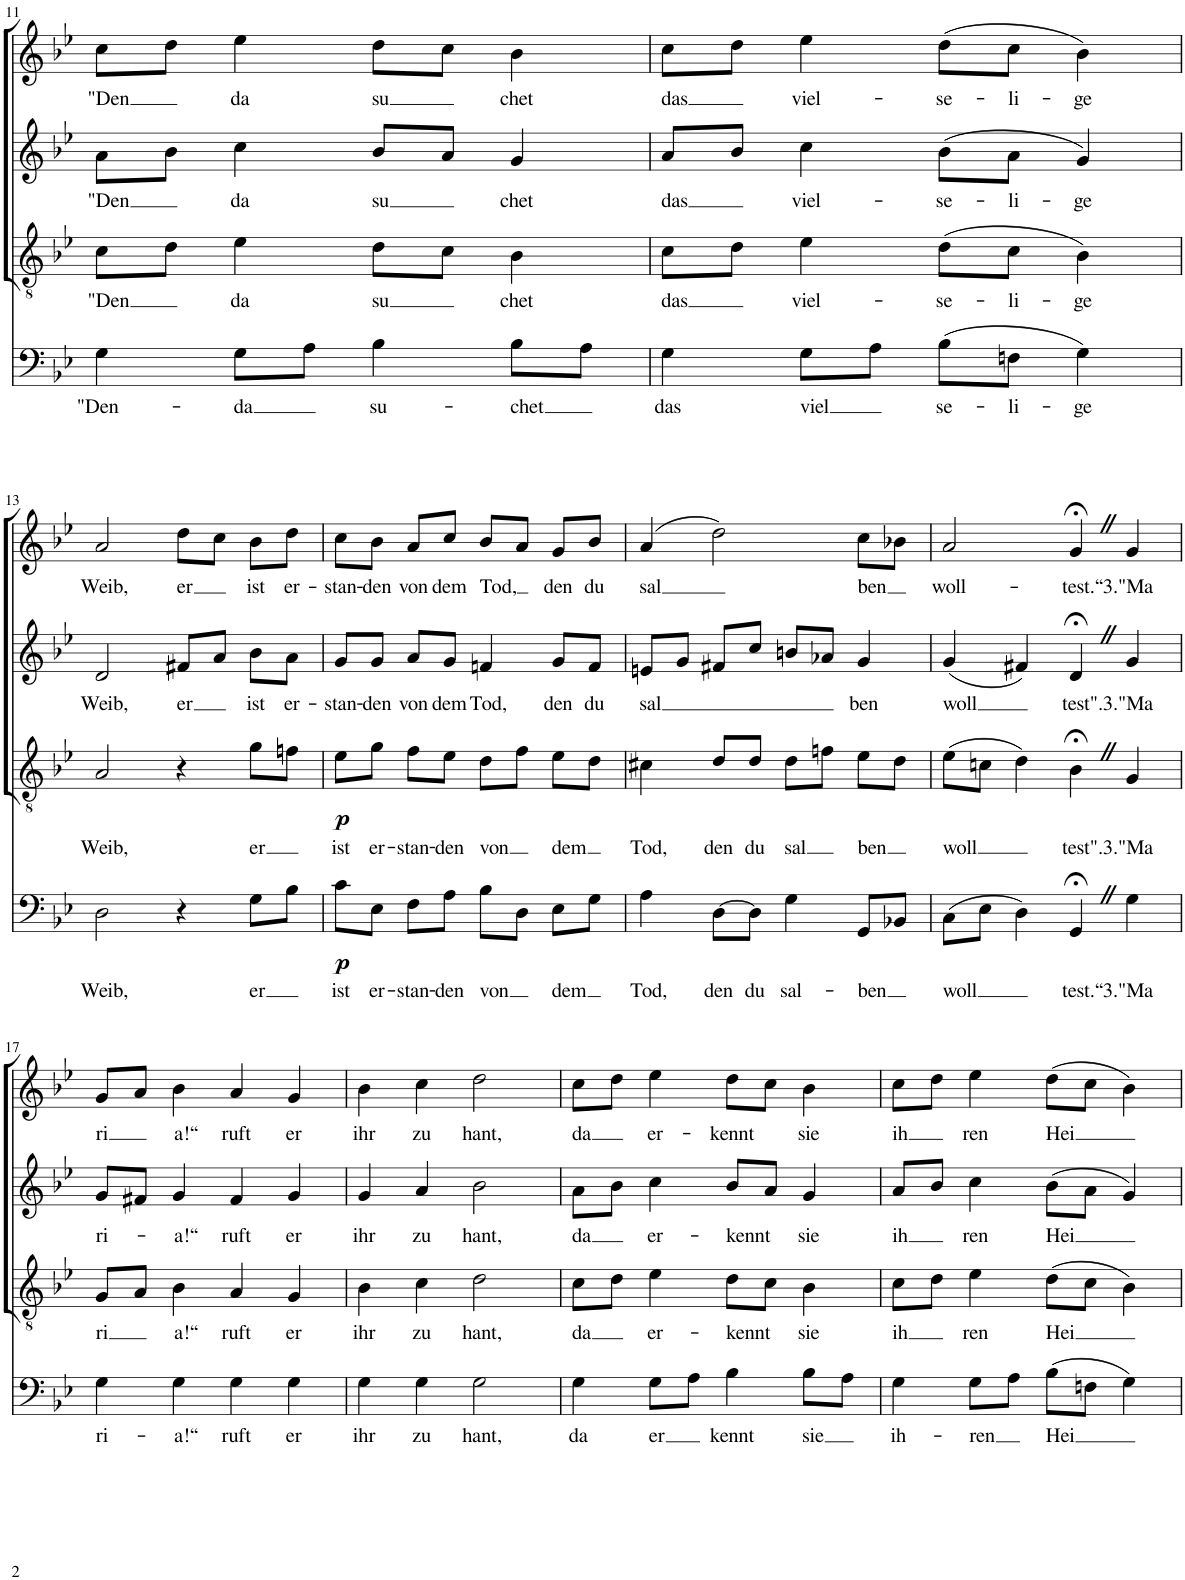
**kern	**text	**dynam	**kern	**text	**dynam	**kern	**text	**kern	**text
*part4	*part4	*part4	*part3	*part3	*part3	*part2	*part2	*part1	*part1
*staff4	*staff4	*staff4	*staff3	*staff3	*staff3	*staff2	*staff2	*staff1	*staff1
*I"Bass	*	*	*I"Tenor	*	*	*I"Alto	*	*I"Soprano	*
!!LO:PB:g=z
*clefF4	*	*	*clefGv2	*	*	*clefG2	*	*clefG2	*
*Trd7c12	*	*	*	*	*	*	*	*	*
*k[b-e-]	*	*	*k[b-e-]	*	*	*k[b-e-]	*	*k[b-e-]	*
*g:	*	*	*g:	*	*	*g:	*	*g:	*
*M4/4	*	*	*M4/4	*	*	*M4/4	*	*M4/4	*
*met(c)	*	*	*met(c)	*	*	*met(c)	*	*met(c)	*
=11	=11	=11	=11	=11	=11	=11	=11	=11	=11
!	!LO:LY:b	!	!	!LO:LY:b	!	!	!LO:LY:b	!	!LO:LY:b
*^	*	*	*^	*	*	*	*	*^	*
4G\	4ryy	"Den-	.	8c\L	8ryy	-"Den	.	8a\L	-"Den	8cc\L	8ryy	-"Den
.	.	.	.	8d\J	8ryy	.	.	8b-\J	.	8dd\J	8ryy	.
!	!	!LO:LY:b	!	!	!	!LO:LY:b	!	!	!LO:LY:b	!	!	!LO:LY:b
8G\L	8ryy	-da	.	4e-\	4ryy	da	.	4cc\	da	4ee-\	4ryy	da
8A\J	8ryy	.	.	.	.	.	.	.	.	.	.	.
!	!	!LO:LY:b	!	!	!	!LO:LY:b	!	!	!LO:LY:b	!	!	!LO:LY:b
4B-\	2ryy	su-	.	8d\L	2ryy	-su	.	8b-/L	-su	8dd\L	2ryy	-su
.	.	.	.	8c\J	.	.	.	8a/J	.	8cc\J	.	.
!	!	!LO:LY:b	!	!	!	!LO:LY:b	!	!	!LO:LY:b	!	!	!LO:LY:b
8B-\L	.	-chet	.	4B-\	.	chet	.	4g/	chet	4b-\	.	chet
8A\J	.	.	.	.	.	.	.	.	.	.	.	.
=12	=12	=12	=12	=12	=12	=12	=12	=12	=12	=12	=12	=12
!	!	!LO:LY:b	!	!	!	!LO:LY:b	!	!	!LO:LY:b	!	!	!LO:LY:b
4G\	2ryy	das	.	8c\L	2ryy	das	.	8a/L	das	8cc\L	2ryy	das
.	.	.	.	8d\J	.	.	.	8b-/J	.	8dd\J	.	.
!	!	!LO:LY:b	!	!	!	!LO:LY:b	!	!	!LO:LY:b	!	!	!LO:LY:b
8G\L	.	-viel	.	4e-\	.	viel-	.	4cc\	viel-	4ee-\	.	viel-
8A\J	.	.	.	.	.	.	.	.	.	.	.	.
!	!	!LO:LY:b	!	!	!	!LO:LY:b	!	!	!LO:LY:b	!	!	!LO:LY:b
(8B-\L	8ryy	se-	.	(8d\L	8ryy	-se-	.	(8b-\L	-se-	(8dd\L	8ryy	-se-
!	!	!LO:LY:b	!	!	!	!LO:LY:b	!	!	!LO:LY:b	!	!	!LO:LY:b
8Fn\J	8ryy	-li-	.	8c\J	8ryy	-li-	.	8a\J	-li-	8cc\J	8ryy	-li-
!	!	!LO:LY:b	!	!	!	!LO:LY:b	!	!	!LO:LY:b	!	!	!LO:LY:b
4G\)	4ryy	-ge	.	4B-\)	4ryy	-ge	.	4g/)	-ge	4b-\)	4ryy	-ge
!!LO:LB:g=z	!!
=13	=13	=13	=13	=13	=13	=13	=13	=13	=13	=13	=13	=13
!	!	!LO:LY:b	!	!	!	!LO:LY:b	!	!	!LO:LY:b	!	!	!LO:LY:b
*v	*v	*	*	*	*	*	*	*	*	*	*	*
*	*	*	*v	*v	*	*	*	*	*	*	*
2D\	Weib,	.	2A/	Weib,	.	2d/	Weib,	2a/	1ryy	Weib,
!	!	!	!	!	!	!	!LO:LY:b	!	!	!LO:LY:b
4r	.	.	4r	.	.	8f#X/L	er	8dd\L	.	er
.	.	.	.	.	.	8a/J	.	8cc\J	.	.
!	!LO:LY:b	!	!	!LO:LY:b	!	!	!LO:LY:b	!	!	!LO:LY:b
8G\L	er	.	8g\L	er	.	8b-\L	ist	8b-\L	.	ist
!	!	!	!	!	!	!	!LO:LY:b	!	!	!LO:LY:b
8B-\J	.	.	8fn\J	.	.	8a\J	er-	8dd\J	.	er-
=14	=14	=14	=14	=14	=14	=14	=14	=14	=14	=14
!	!LO:LY:b	!LO:DY:b	!	!LO:LY:b	!LO:DY:b	!	!LO:LY:b	!	!	!LO:LY:b
*^	*	*	*^	*	*	*	*	*	*	*
8c\L	2ryy	ist	p	8e-\L	2ryy	ist	p	8g/L	-stan-	8cc\L	1ryy	-stan-
!	!	!LO:LY:b	!	!	!	!LO:LY:b	!	!	!LO:LY:b	!	!	!LO:LY:b
8E-\J	.	er-	.	8g\J	.	er-	.	8g/J	-den	8b-\J	.	-den
!	!	!LO:LY:b	!	!	!	!LO:LY:b	!	!	!LO:LY:b	!	!	!LO:LY:b
8F\L	.	-stan-	.	8f\L	.	-stan-	.	8a/L	von	8a/L	.	von
!	!	!LO:LY:b	!	!	!	!LO:LY:b	!	!	!LO:LY:b	!	!	!LO:LY:b
8A\J	.	-den	.	8e-\J	.	-den	.	8g/J	dem	8cc/J	.	dem
!	!	!LO:LY:b	!	!	!	!LO:LY:b	!	!	!LO:LY:b	!	!	!LO:LY:b
8B-\L	8ryy	von	.	8d\L	8ryy	von	.	4fn/	Tod,	8b-/L	.	-Tod,
8D\J	8ryy	.	.	8f\J	8ryy	.	.	.	.	8a/J	.	.
!	!	!LO:LY:b	!	!	!	!LO:LY:b	!	!	!LO:LY:b	!	!	!LO:LY:b
8E-\L	8ryy	dem	.	8e-\L	8ryy	dem	.	8g/L	den	8g/L	.	den
!	!	!	!	!	!	!	!	!	!LO:LY:b	!	!	!LO:LY:b
8G\J	8ryy	.	.	8d\J	8ryy	.	.	8f/J	du	8b-/J	.	du
=15	=15	=15	=15	=15	=15	=15	=15	=15	=15	=15	=15	=15
!	!	!LO:LY:b	!	!	!	!LO:LY:b	!	!	!LO:LY:b	!	!	!LO:LY:b
*v	*v	*	*	*	*	*	*	*^	*	*	*	*
4A\	Tod,	.	4c#X\	4ryy	Tod,	.	8en/L	8ryy	-sal	(4a/	8ryy	-sal
.	.	.	.	.	.	.	8g/J	8ryy	.	.	8ryy	.
!	!LO:LY:b	!	!	!	!LO:LY:b	!	!	!	!	!	!	!
[8D\L	den	.	8d/L	8ryy	den	.	8f#X/L	8ryy	.	2dd\)	2ryy	.
!	!LO:LY:b	!	!	!	!LO:LY:b	!	!	!	!	!	!	!
8D\J]	du	.	8d/J	8ryy	du	.	8cc/J	8ryy	.	.	.	.
!	!LO:LY:b	!	!	!	!LO:LY:b	!	!	!	!	!	!	!
4G\	sal-	.	8d\L	2ryy	-sal	.	8bn/L	8ryy	.	.	.	.
.	.	.	8fn\J	.	.	.	8a-X/J	8ryy	.	.	.	.
!	!LO:LY:b	!	!	!	!LO:LY:b	!	!	!	!LO:LY:b	!	!	!LO:LY:b
8GG/L	-ben	.	8e-\L	.	ben	.	4g/	4ryy	ben	8cc\L	4ryy	ben
8BB-X/J	.	.	8d\J	.	.	.	.	.	.	8b-X\J	.	.
*	*	*	*v	*v	*	*	*	*	*	*	*	*
*	*	*	*	*	*	*v	*v	*	*	*	*
=16	=16	=16	=16	=16	=16	=16	=16	=16	=16	=16
!	!LO:LY:b	!	!	!LO:LY:b	!	!	!LO:LY:b	!	!	!LO:LY:b
(8C\L	-woll	.	(8e-\L	woll	.	(4g/	-woll	2a/	2ryy	woll-
8E-\J	.	.	8cn\J	.	.	.	.	.	.	.
4D\)	.	.	4d\)	.	.	4f#X/)	.	.	.	.
!	!LO:LY:b	!	!	!LO:LY:b	!	!	!LO:LY:b	!	!	!LO:LY:b
4GG;<Z/	test.“	.	4B-;<Z\	test".	.	4d;<Z/	test".	4g;<Z/	2ryy	-test.“
!	!LO:LY:b	!	!	!LO:LY:b	!	!	!LO:LY:b	!	!	!LO:LY:b
4G\	3."Ma	.	4G/	3."Ma	.	4g/	3."Ma	4g/	.	3."Ma
*	*	*	*	*	*	*	*	*v	*v	*
!!LO:LB:g=z
=17	=17	=17	=17	=17	=17	=17	=17	=17	=17
!	!LO:LY:b	!	!	!LO:LY:b	!	!	!LO:LY:b	!	!LO:LY:b
4G\	ri-	.	8G/L	ri	.	8g/L	ri-	8g/L	ri
.	.	.	8A/J	.	.	8f#X/J	.	8a/J	.
!	!LO:LY:b	!	!	!LO:LY:b	!	!	!LO:LY:b	!	!LO:LY:b
4G\	-a!“	.	4B-\	a!“	.	4g/	-a!“	4b-\	a!“
!	!LO:LY:b	!	!	!LO:LY:b	!	!	!LO:LY:b	!	!LO:LY:b
4G\	ruft	.	4A/	ruft	.	4f#/	ruft	4a/	ruft
!	!LO:LY:b	!	!	!LO:LY:b	!	!	!LO:LY:b	!	!LO:LY:b
4G\	er	.	4G/	er	.	4g/	er	4g/	er
=18	=18	=18	=18	=18	=18	=18	=18	=18	=18
!	!LO:LY:b	!	!	!LO:LY:b	!	!	!LO:LY:b	!	!LO:LY:b
4G\	ihr	.	4B-\	ihr	.	4g/	ihr	4b-\	ihr
!	!LO:LY:b	!	!	!LO:LY:b	!	!	!LO:LY:b	!	!LO:LY:b
4G\	zu	.	4c\	zu	.	4a/	zu	4cc\	zu
!	!LO:LY:b	!	!	!LO:LY:b	!	!	!LO:LY:b	!	!LO:LY:b
2G\	hant,	.	2d\	hant,	.	2b-\	hant,	2dd\	hant,
=19	=19	=19	=19	=19	=19	=19	=19	=19	=19
!	!LO:LY:b	!	!	!LO:LY:b	!	!	!LO:LY:b	!	!LO:LY:b
*^	*	*	*^	*	*	*	*	*^	*
4G\	4ryy	da	.	8c\L	8ryy	da	.	8a\L	da	8cc\L	8ryy	da
.	.	.	.	8d\J	8ryy	.	.	8b-\J	.	8dd\J	8ryy	.
!	!	!LO:LY:b	!	!	!	!LO:LY:b	!	!	!LO:LY:b	!	!	!LO:LY:b
8G\L	8ryy	-er	.	4e-\	4ryy	er-	.	4cc\	er-	4ee-\	4ryy	er-
8A\J	8ryy	.	.	.	.	.	.	.	.	.	.	.
!	!	!LO:LY:b	!	!	!	!LO:LY:b	!	!	!LO:LY:b	!	!	!LO:LY:b
4B-\	2ryy	kennt	.	8d\L	2ryy	-kennt	.	8b-/L	-kennt	8dd\L	2ryy	-kennt
.	.	.	.	8c\J	.	.	.	8a/J	.	8cc\J	.	.
!	!	!LO:LY:b	!	!	!	!LO:LY:b	!	!	!LO:LY:b	!	!	!LO:LY:b
8B-\L	.	sie	.	4B-\	.	sie	.	4g/	sie	4b-\	.	sie
8A\J	.	.	.	.	.	.	.	.	.	.	.	.
=20	=20	=20	=20	=20	=20	=20	=20	=20	=20	=20	=20	=20
!	!	!LO:LY:b	!	!	!	!LO:LY:b	!	!	!LO:LY:b	!	!	!LO:LY:b
4G\	2ryy	ih-	.	8c\L	2ryy	-ih	.	8a/L	-ih	8cc\L	2ryy	-ih
.	.	.	.	8d\J	.	.	.	8b-/J	.	8dd\J	.	.
!	!	!LO:LY:b	!	!	!	!LO:LY:b	!	!	!LO:LY:b	!	!	!LO:LY:b
8G\L	.	-ren	.	4e-\	.	ren	.	4cc\	ren	4ee-\	.	ren
8A\J	.	.	.	.	.	.	.	.	.	.	.	.
!	!	!LO:LY:b	!	!	!	!LO:LY:b	!	!	!LO:LY:b	!	!	!LO:LY:b
(8B-\L	8ryy	-Hei	.	(8d\L	8ryy	-Hei	.	(8b-\L	-Hei	(8dd\L	8ryy	-Hei
8Fn\J	8ryy	.	.	8c\J	8ryy	.	.	8a\J	.	8cc\J	8ryy	.
4G\)	4ryy	.	.	4B-\)	4ryy	.	.	4g/)	.	4b-\)	4ryy	.
*v	*v	*	*	*	*	*	*	*	*	*v	*v	*
*	*	*	*v	*v	*	*	*	*	*	*
=	=	=	=	=	=	=	=	=	=
*-	*-	*-	*-	*-	*-	*-	*-	*-	*-
